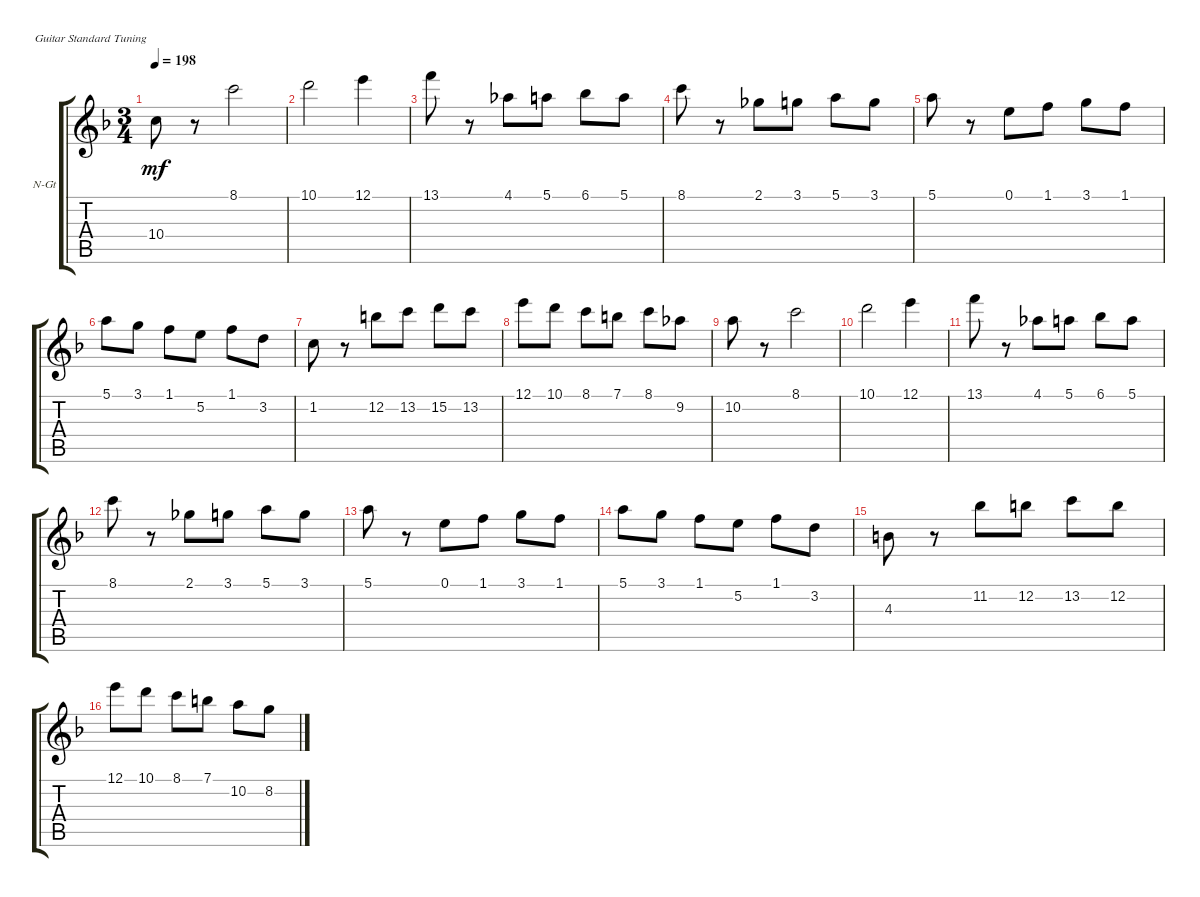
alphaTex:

\bracketExtendMode groupsimilarinstruments
\firstSystemTrackNameOrientation horizontal
\otherSystemsTrackNameOrientation horizontal
\track ("Nylon Guitar" "N-Gt") {instrument acousticguitarnylon}
\staff {score tabs}
\tuning (E4 B3 G3 D3 A2 E2)
\ts (3 4)
\tempo 198
\clef g2
\scale
0.333333
\ks f
10.4.8{dy mf} r.8 8.1.2 |
\scale
0.333333 10.1.2 12.1.4 |
\scale
0.333333 13.1.8 r.8 4.1.8 5.1.8 6.1.8 5.1.8 |
\scale
0.333333 8.1.8 r.8 2.1.8 3.1.8 5.1.8 3.1.8 |
\scale
0.333333 5.1.8 r.8 0.1.8 1.1.8 3.1.8 1.1.8 |
\scale
0.333333 5.1.8 3.1.8 1.1.8 5.2.8 1.1.8 3.2.8 |
\scale
0.333333 1.2.8 r.8 12.2.8 13.2.8 15.2.8 13.2.8 |
\scale
0.333333 12.1.8 10.1.8 8.1.8 7.1.8 8.1.8 9.2.8 |
\scale
0.333333 10.2.8 r.8 8.1.2 |
\scale
0.333333 10.1.2 12.1.4 |
\scale
0.333333 13.1.8 r.8 4.1.8 5.1.8 6.1.8 5.1.8 |
\scale
0.333333 8.1.8 r.8 2.1.8 3.1.8 5.1.8 3.1.8 |
\scale
0.333333 5.1.8 r.8 0.1.8 1.1.8 3.1.8 1.1.8 |
\scale
0.333333 5.1.8 3.1.8 1.1.8 5.2.8 1.1.8 3.2.8 |
\scale
0.333333 4.3.8 r.8 11.2.8 12.2.8 13.2.8 12.2.8 |
\scale
0.333333 12.1.8 10.1.8 8.1.8 7.1.8 10.2.8 8.2.8
